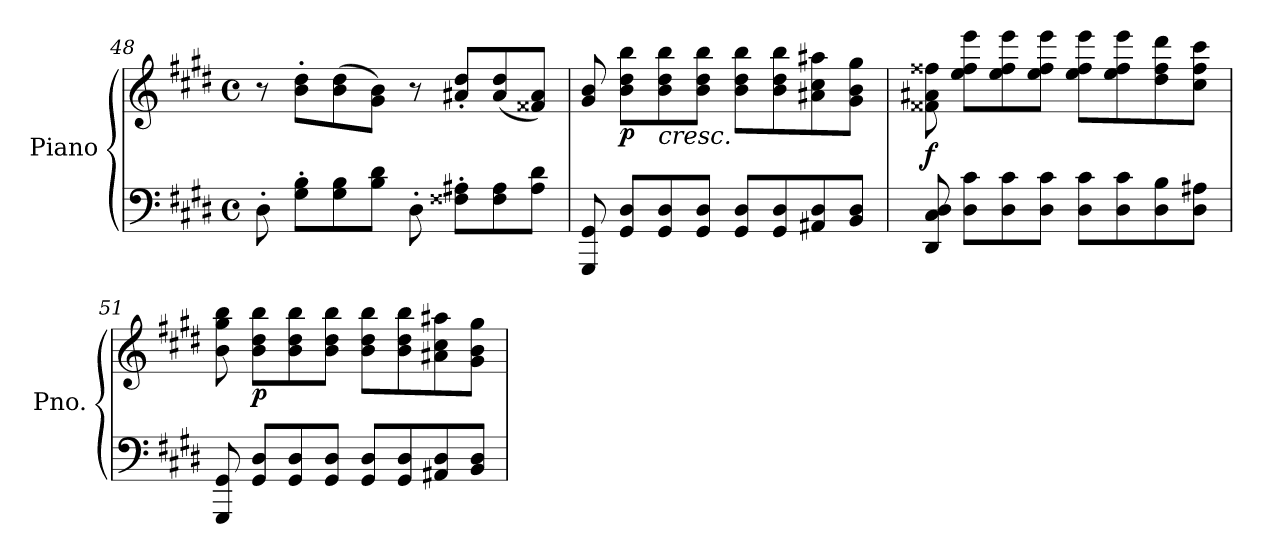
**kern	**kern	**dynam
*part1	*part1	*part1
*staff2	*staff1	*staff1/2
*I"Piano	*	*
*I'Pno.	*	*
*clefF4	*clefG2	*
*k[f#c#g#d#]	*k[f#c#g#d#]	*
*M4/4	*M4/4	*
*met(c)	*met(c)	*
=48	=48	=48
8D#'\	8r	.
8G#\' 8B\'L	8b\' 8dd#\'L	.
8G#\ 8B\	(>8b\ 8dd#\	.
8B\ 8d#\J	8g#\ 8b\J)	.
8D#'\	8r	.
8F##X\' 8A#X\'L	8a#X/' 8dd#/'L	.
8F##\ 8A#\	(<8a#/ 8dd#/	.
8A#\ 8d#\J	8f##X/ 8a#/J)	.
!!LO:LB:g=z
=49	=49	=49
8GGG#/ 8GG#/	8g#/ 8b/	.
!	!	!LO:DY:b
8GG#/ 8D#/L	8b\ 8dd#\ 8bb\L	p
!	!	!LO:HP:b
8GG#/ 8D#/	8b\ 8dd#\ 8bb\	<
8GG#/ 8D#/J	8b\ 8dd#\ 8bb\J	.
8GG#/ 8D#/L	8b\ 8dd#\ 8bb\L	.
8GG#/ 8D#/	8b\ 8dd#\ 8bb\	.
8AA#X/ 8D#/	8a#X\ 8cc#\ 8aa#X\	.
8BB/ 8D#/J	8g#\ 8b\ 8gg#\J	.
=50	=50	=50
!	!	!LO:DY:b
8DD#/ 8C#/ 8D#/	8f##X\ 8a#X\ 8ff##X\	f
8D#\ 8c#\L	8ee\ 8ff##\ 8eee\L	.
8D#\ 8c#\	8ee\ 8ff##\ 8eee\	.
8D#\ 8c#\J	8ee\ 8ff##\ 8eee\J	.
8D#\ 8c#\L	8ee\ 8ff##\ 8eee\L	.
8D#\ 8c#\	8ee\ 8ff##\ 8eee\	.
8D#\ 8B\	8dd#\ 8ff##\ 8ddd#\	.
8D#\ 8A#X\J	8cc#\ 8ff##\ 8ccc#\J	.
=51	=51	=51
8GGG#/ 8GG#/	8b\ 8gg#\ 8bb\	.
!	!	!LO:DY:b
8GG#/ 8D#/L	8b\ 8dd#\ 8bb\L	p
8GG#/ 8D#/	8b\ 8dd#\ 8bb\	.
8GG#/ 8D#/J	8b\ 8dd#\ 8bb\J	.
8GG#/ 8D#/L	8b\ 8dd#\ 8bb\L	.
8GG#/ 8D#/	8b\ 8dd#\ 8bb\	.
8AA#X/ 8D#/	8a#X\ 8cc#\ 8aa#X\	.
8BB/ 8D#/J	8g#\ 8b\ 8gg#\J	.
.	.	[
=	=	=
*-	*-	*-
